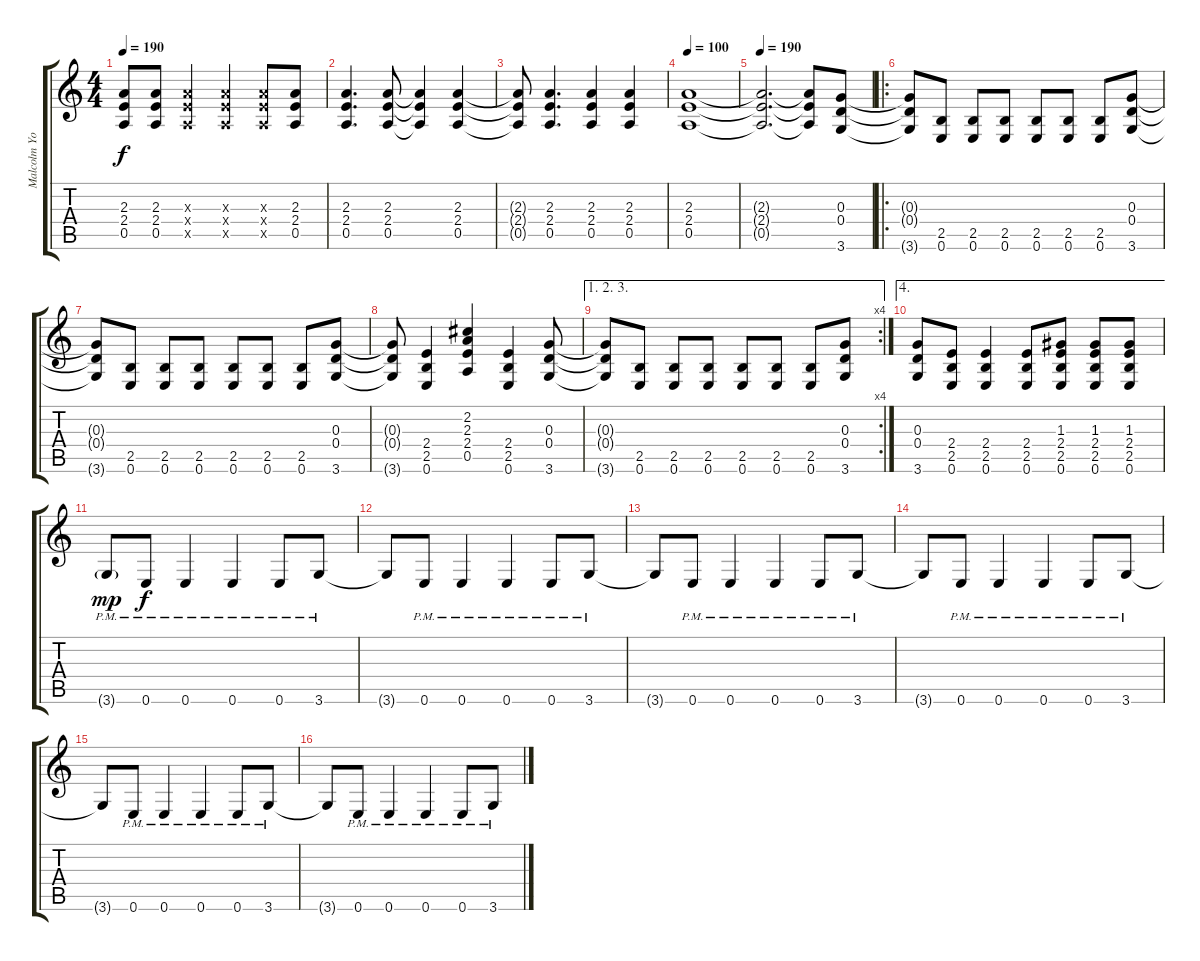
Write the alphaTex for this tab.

\track ("Malcolm Young (Rhythm Guitar)" "Malcolm Yo") {instrument overdrivenguitar}
\staff {score tabs}
\tuning (E4 B3 G3 D3 A2 E2) {hide}
\ts (4 4)
\tempo 190
\clef g2
\ks c
(2.3{t} 2.4{t} 0.5{t}).8{dy f} (2.3 2.4 0.5).8 (2.3{x} 2.4{x} 0.5{x}).4 (2.3{x} 2.4{x} 0.5{x}).4 (2.3{x} 2.4{x} 0.5{x}).8 (2.3 2.4 0.5).8 |
(2.3 2.4 0.5).4{d} (2.3 2.4 0.5).8 (2.3{t} 2.4{t} 0.5{t}).4 (2.3 2.4 0.5).4 |
(2.3{t} 2.4{t} 0.5{t}).8 (2.3 2.4 0.5).4{d} (2.3 2.4 0.5).4 (2.3 2.4 0.5).4 |
\tempo 100
(2.3 2.4 0.5).1 |
\tempo 190
(2.3{t} 2.4{t} 0.5{t}).2{d} (2.3{t} 2.4{t} 0.5{t}).8 (0.3 0.4 3.6).8 |
\ro
(0.3{t} 0.4{t} 3.6{t}).8 (2.5 0.6).8 (2.5 0.6).8 (2.5 0.6).8 (2.5 0.6).8 (2.5 0.6).8 (2.5 0.6).8 (0.3 0.4 3.6).8 |
(0.3{t} 0.4{t} 3.6{t}).8 (2.5 0.6).8 (2.5 0.6).8 (2.5 0.6).8 (2.5 0.6).8 (2.5 0.6).8 (2.5 0.6).8 (0.3 0.4 3.6).8 |
(0.3{t} 0.4{t} 3.6{t}).8 (2.4 2.5 0.6).4 (2.2 2.3 2.4 0.5).4 (2.4 2.5 0.6).4 (0.3 0.4 3.6).8 |
\ae (1 2 3)
\rc 4
(0.3{t} 0.4{t} 3.6{t}).8 (2.5 0.6).8 (2.5 0.6).8 (2.5 0.6).8 (2.5 0.6).8 (2.5 0.6).8 (2.5 0.6).8 (0.3 0.4 3.6).8 |
\ae 4
(0.3 0.4 3.6).8 (2.4 2.5 0.6).8 (2.4 2.5 0.6).4 (2.4 2.5 0.6).8 (1.3 2.4 2.5 0.6).8 (1.3 2.4 2.5 0.6).8 (1.3 2.4 2.5 0.6).8 |
3.6{g pm}.8{dy mp} 0.6{pm}.8{dy f} 0.6{pm}.4 0.6{pm}.4 0.6{pm}.8 3.6{pm}.8 |
3.6{t}.8 0.6{pm}.8 0.6{pm}.4 0.6{pm}.4 0.6{pm}.8 3.6{pm}.8 |
3.6{t}.8 0.6{pm}.8 0.6{pm}.4 0.6{pm}.4 0.6{pm}.8 3.6{pm}.8 |
3.6{t}.8 0.6{pm}.8 0.6{pm}.4 0.6{pm}.4 0.6{pm}.8 3.6{pm}.8 |
3.6{t}.8 0.6{pm}.8 0.6{pm}.4 0.6{pm}.4 0.6{pm}.8 3.6{pm}.8 |
3.6{t}.8 0.6{pm}.8 0.6{pm}.4 0.6{pm}.4 0.6{pm}.8 3.6{pm}.8
